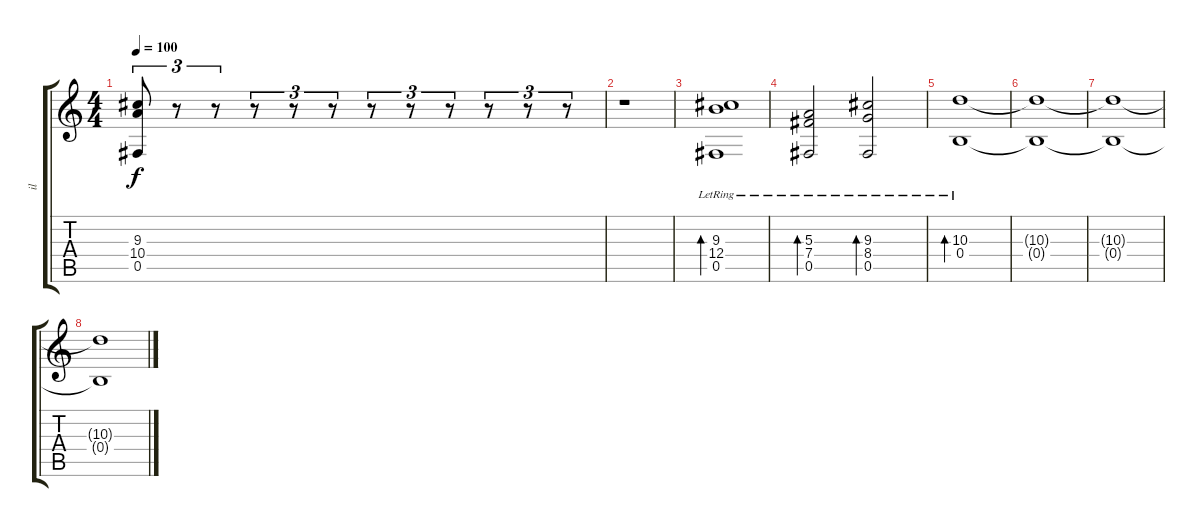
\track ("il" "il") {instrument distortionguitar}
\staff {score tabs}
\tuning (Db4 Ab3 E3 B2 Gb2 Db2) {hide}
\ts (4 4)
\tempo 100
\clef g2
\ks c
(9.3 10.4 0.5).8{tu (3 2) dy f} r.8{tu (3 2)} r.8{tu (3 2)} r.8{tu (3 2)} r.8{tu (3 2)} r.8{tu (3 2)} r.8{tu (3 2)} r.8{tu (3 2)} r.8{tu (3 2)} r.8{tu (3 2)} r.8{tu (3 2)} r.8{tu (3 2)} |
r.1 |
(9.3{lr} 12.4 0.5).1{bd 480} |
(5.3 7.4 0.5{lr}).2{bd 480} (9.3 8.4 0.5{lr}).2{bd 480} |
(10.3 0.4{lr}).1{bd 480} |
(10.3{t} 0.4{t}).1 |
(10.3{t} 0.4{t}).1{volume 0} |
(10.3{t} 0.4{t}).1
